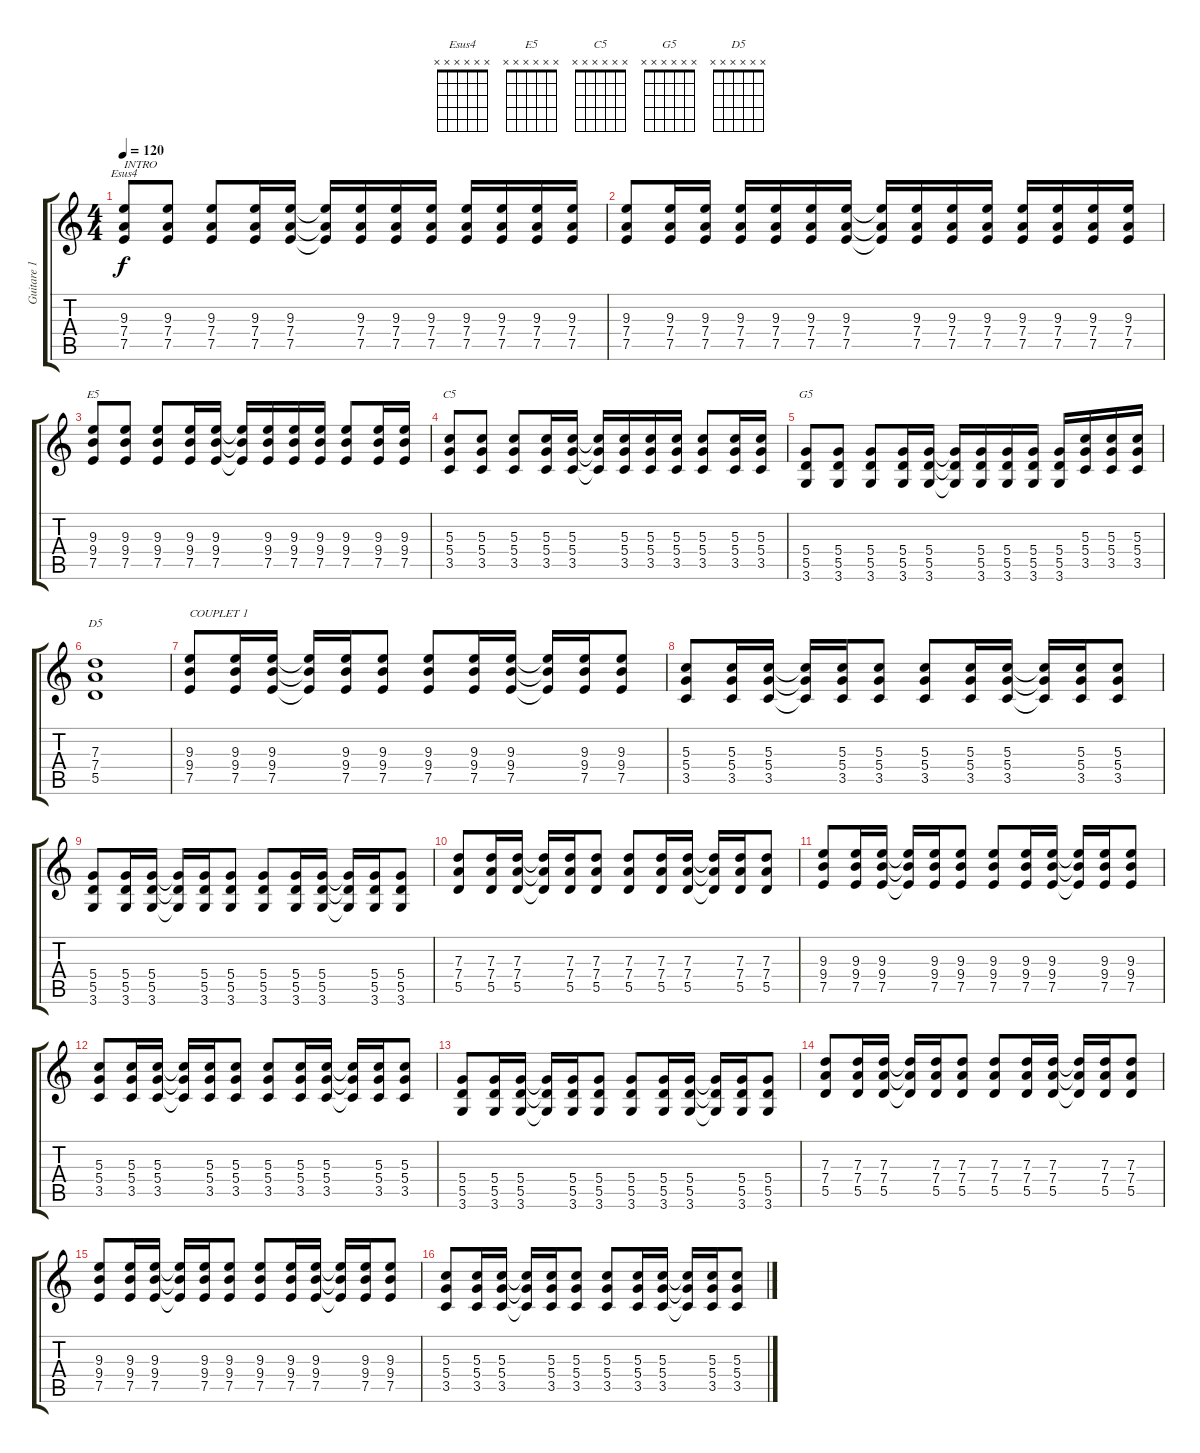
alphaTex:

\track ("Guitare 1" "Guitare 1") {instrument overdrivenguitar}
\staff {score tabs}
\tuning (E4 B3 G3 D3 A2 E2) {hide}
\chord ("Esus4" x x x x x x) {firstfret 0}
\chord ("E5" x x x x x x) {firstfret 0}
\chord ("C5" x x x x x x) {firstfret 0}
\chord ("G5" x x x x x x) {firstfret 0}
\chord ("D5" x x x x x x) {firstfret 0}
\ts (4 4)
\tempo 120
\clef g2
\ks c
(9.3 7.4 7.5).8{ch "Esus4" txt "INTRO" dy f instrument overdrivenguitar} (9.3 7.4 7.5).8 (9.3 7.4 7.5).8 (9.3 7.4 7.5).16 (9.3 7.4 7.5).16 (9.3{t} 7.4{t} 7.5{t}).16 (9.3 7.4 7.5).16 (9.3 7.4 7.5).16 (9.3 7.4 7.5).16 (9.3 7.4 7.5).16 (9.3 7.4 7.5).16 (9.3 7.4 7.5).16 (9.3 7.4 7.5).16 |
(9.3 7.4 7.5).8 (9.3 7.4 7.5).16 (9.3 7.4 7.5).16 (9.3 7.4 7.5).16 (9.3 7.4 7.5).16 (9.3 7.4 7.5).16 (9.3 7.4 7.5).16 (9.3{t} 7.4{t} 7.5{t}).16 (9.3 7.4 7.5).16 (9.3 7.4 7.5).16 (9.3 7.4 7.5).16 (9.3 7.4 7.5).16 (9.3 7.4 7.5).16 (9.3 7.4 7.5).16 (9.3 7.4 7.5).16 |
(9.3 9.4 7.5).8{ch "E5"} (9.3 9.4 7.5).8 (9.3 9.4 7.5).8 (9.3 9.4 7.5).16 (9.3 9.4 7.5).16 (9.3{t} 9.4{t} 7.5{t}).16 (9.3 9.4 7.5).16 (9.3 9.4 7.5).16 (9.3 9.4 7.5).16 (9.3 9.4 7.5).8 (9.3 9.4 7.5).16 (9.3 9.4 7.5).16 |
(5.3 5.4 3.5).8{ch "C5"} (5.3 5.4 3.5).8 (5.3 5.4 3.5).8 (5.3 5.4 3.5).16 (5.3 5.4 3.5).16 (5.3{t} 5.4{t} 3.5{t}).16 (5.3 5.4 3.5).16 (5.3 5.4 3.5).16 (5.3 5.4 3.5).16 (5.3 5.4 3.5).8 (5.3 5.4 3.5).16 (5.3 5.4 3.5).16 |
(5.4 5.5 3.6).8{ch "G5"} (5.4 5.5 3.6).8 (5.4 5.5 3.6).8 (5.4 5.5 3.6).16 (5.4 5.5 3.6).16 (5.4{t} 5.5{t} 3.6{t}).16 (5.4 5.5 3.6).16 (5.4 5.5 3.6).16 (5.4 5.5 3.6).16 (5.4 5.5 3.6).16 (5.3 5.4 3.5).16 (5.3 5.4 3.5).16 (5.3 5.4 3.5).16 |
(7.3 7.4 5.5).1{ch "D5"} |
(9.3 9.4 7.5).8{txt "COUPLET 1"} (9.3 9.4 7.5).16 (9.3 9.4 7.5).16 (9.3{t} 9.4{t} 7.5{t}).16 (9.3 9.4 7.5).16 (9.3 9.4 7.5).8 (9.3 9.4 7.5).8 (9.3 9.4 7.5).16 (9.3 9.4 7.5).16 (9.3{t} 9.4{t} 7.5{t}).16 (9.3 9.4 7.5).16 (9.3 9.4 7.5).8 |
(5.3 5.4 3.5).8 (5.3 5.4 3.5).16 (5.3 5.4 3.5).16 (5.3{t} 5.4{t} 3.5{t}).16 (5.3 5.4 3.5).16 (5.3 5.4 3.5).8 (5.3 5.4 3.5).8 (5.3 5.4 3.5).16 (5.3 5.4 3.5).16 (5.3{t} 5.4{t} 3.5{t}).16 (5.3 5.4 3.5).16 (5.3 5.4 3.5).8 |
(5.4 5.5 3.6).8 (5.4 5.5 3.6).16 (5.4 5.5 3.6).16 (5.4{t} 5.5{t} 3.6{t}).16 (5.4 5.5 3.6).16 (5.4 5.5 3.6).8 (5.4 5.5 3.6).8 (5.4 5.5 3.6).16 (5.4 5.5 3.6).16 (5.4{t} 5.5{t} 3.6{t}).16 (5.4 5.5 3.6).16 (5.4 5.5 3.6).8 |
(7.3 7.4 5.5).8 (7.3 7.4 5.5).16 (7.3 7.4 5.5).16 (7.3{t} 7.4{t} 5.5{t}).16 (7.3 7.4 5.5).16 (7.3 7.4 5.5).8 (7.3 7.4 5.5).8 (7.3 7.4 5.5).16 (7.3 7.4 5.5).16 (7.3{t} 7.4{t} 5.5{t}).16 (7.3 7.4 5.5).16 (7.3 7.4 5.5).8 |
(9.3 9.4 7.5).8 (9.3 9.4 7.5).16 (9.3 9.4 7.5).16 (9.3{t} 9.4{t} 7.5{t}).16 (9.3 9.4 7.5).16 (9.3 9.4 7.5).8 (9.3 9.4 7.5).8 (9.3 9.4 7.5).16 (9.3 9.4 7.5).16 (9.3{t} 9.4{t} 7.5{t}).16 (9.3 9.4 7.5).16 (9.3 9.4 7.5).8 |
(5.3 5.4 3.5).8 (5.3 5.4 3.5).16 (5.3 5.4 3.5).16 (5.3{t} 5.4{t} 3.5{t}).16 (5.3 5.4 3.5).16 (5.3 5.4 3.5).8 (5.3 5.4 3.5).8 (5.3 5.4 3.5).16 (5.3 5.4 3.5).16 (5.3{t} 5.4{t} 3.5{t}).16 (5.3 5.4 3.5).16 (5.3 5.4 3.5).8 |
(5.4 5.5 3.6).8 (5.4 5.5 3.6).16 (5.4 5.5 3.6).16 (5.4{t} 5.5{t} 3.6{t}).16 (5.4 5.5 3.6).16 (5.4 5.5 3.6).8 (5.4 5.5 3.6).8 (5.4 5.5 3.6).16 (5.4 5.5 3.6).16 (5.4{t} 5.5{t} 3.6{t}).16 (5.4 5.5 3.6).16 (5.4 5.5 3.6).8 |
(7.3 7.4 5.5).8 (7.3 7.4 5.5).16 (7.3 7.4 5.5).16 (7.3{t} 7.4{t} 5.5{t}).16 (7.3 7.4 5.5).16 (7.3 7.4 5.5).8 (7.3 7.4 5.5).8 (7.3 7.4 5.5).16 (7.3 7.4 5.5).16 (7.3{t} 7.4{t} 5.5{t}).16 (7.3 7.4 5.5).16 (7.3 7.4 5.5).8 |
(9.3 9.4 7.5).8 (9.3 9.4 7.5).16 (9.3 9.4 7.5).16 (9.3{t} 9.4{t} 7.5{t}).16 (9.3 9.4 7.5).16 (9.3 9.4 7.5).8 (9.3 9.4 7.5).8 (9.3 9.4 7.5).16 (9.3 9.4 7.5).16 (9.3{t} 9.4{t} 7.5{t}).16 (9.3 9.4 7.5).16 (9.3 9.4 7.5).8 |
(5.3 5.4 3.5).8 (5.3 5.4 3.5).16 (5.3 5.4 3.5).16 (5.3{t} 5.4{t} 3.5{t}).16 (5.3 5.4 3.5).16 (5.3 5.4 3.5).8 (5.3 5.4 3.5).8 (5.3 5.4 3.5).16 (5.3 5.4 3.5).16 (5.3{t} 5.4{t} 3.5{t}).16 (5.3 5.4 3.5).16 (5.3 5.4 3.5).8
